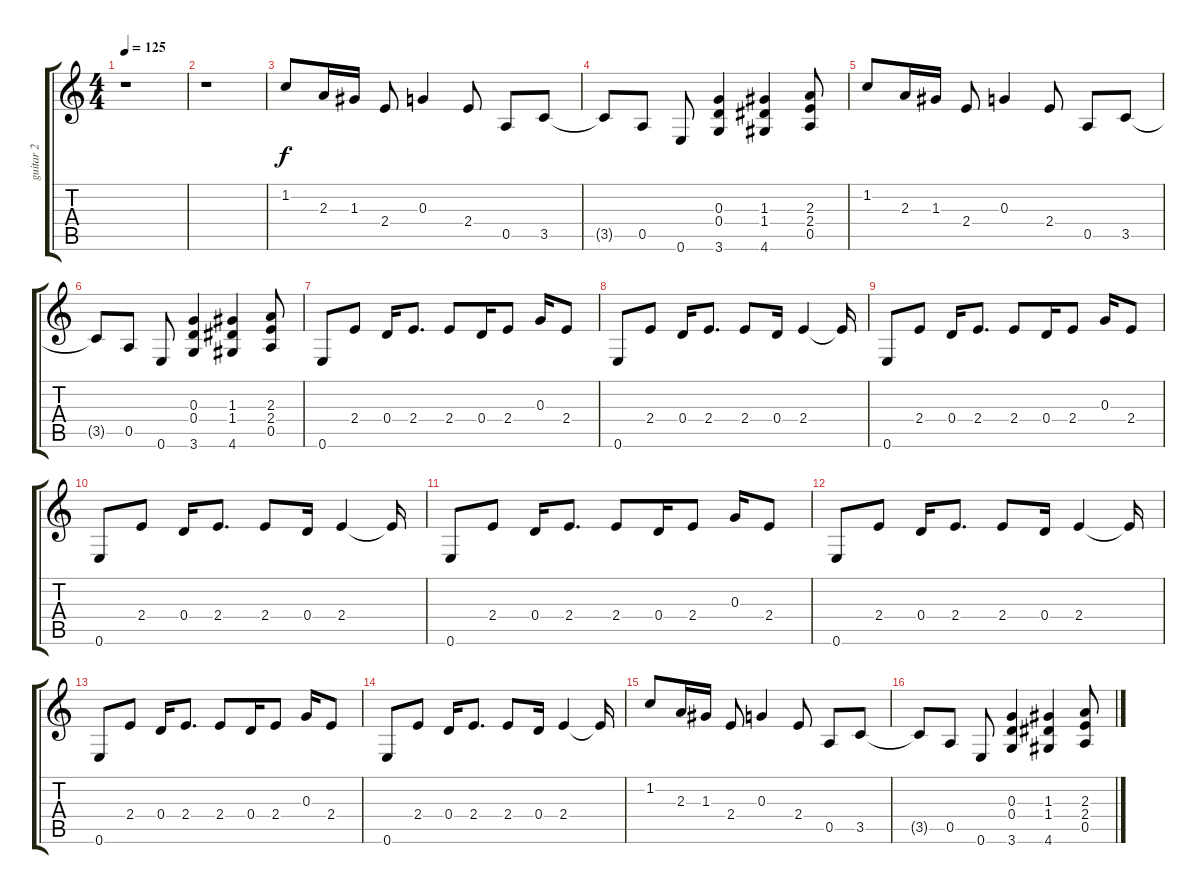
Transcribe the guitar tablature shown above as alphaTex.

\track ("guitar 2" "guitar 2") {instrument distortionguitar}
\staff {score tabs}
\tuning (E4 B3 G3 D3 A2 E2) {hide}
\ts (4 4)
\tempo 125
\clef g2
\ks c
r.1{dy f} |
r.1 |
1.2.8 2.3.16 1.3.16 2.4.8 0.3.4 2.4.8 0.5.8 3.5.8 |
3.5{t}.8 0.5.8 0.6.8 (0.3 0.4 3.6).4 (1.3 1.4 4.6).4 (2.3 2.4 0.5).8 |
1.2.8 2.3.16 1.3.16 2.4.8 0.3.4 2.4.8 0.5.8 3.5.8 |
3.5{t}.8 0.5.8 0.6.8 (0.3 0.4 3.6).4 (1.3 1.4 4.6).4 (2.3 2.4 0.5).8 |
0.6.8 2.4.8 0.4.16 2.4.8{d} 2.4.8 0.4.16 2.4.8 0.3.16 2.4.8 |
0.6.8 2.4.8 0.4.16 2.4.8{d} 2.4.8 0.4.16 2.4.4 2.4{t}.16 |
0.6.8 2.4.8 0.4.16 2.4.8{d} 2.4.8 0.4.16 2.4.8 0.3.16 2.4.8 |
0.6.8 2.4.8 0.4.16 2.4.8{d} 2.4.8 0.4.16 2.4.4 2.4{t}.16 |
0.6.8 2.4.8 0.4.16 2.4.8{d} 2.4.8 0.4.16 2.4.8 0.3.16 2.4.8 |
0.6.8 2.4.8 0.4.16 2.4.8{d} 2.4.8 0.4.16 2.4.4 2.4{t}.16 |
0.6.8 2.4.8 0.4.16 2.4.8{d} 2.4.8 0.4.16 2.4.8 0.3.16 2.4.8 |
0.6.8 2.4.8 0.4.16 2.4.8{d} 2.4.8 0.4.16 2.4.4 2.4{t}.16 |
1.2.8 2.3.16 1.3.16 2.4.8 0.3.4 2.4.8 0.5.8 3.5.8 |
3.5{t}.8 0.5.8 0.6.8 (0.3 0.4 3.6).4 (1.3 1.4 4.6).4 (2.3 2.4 0.5).8
